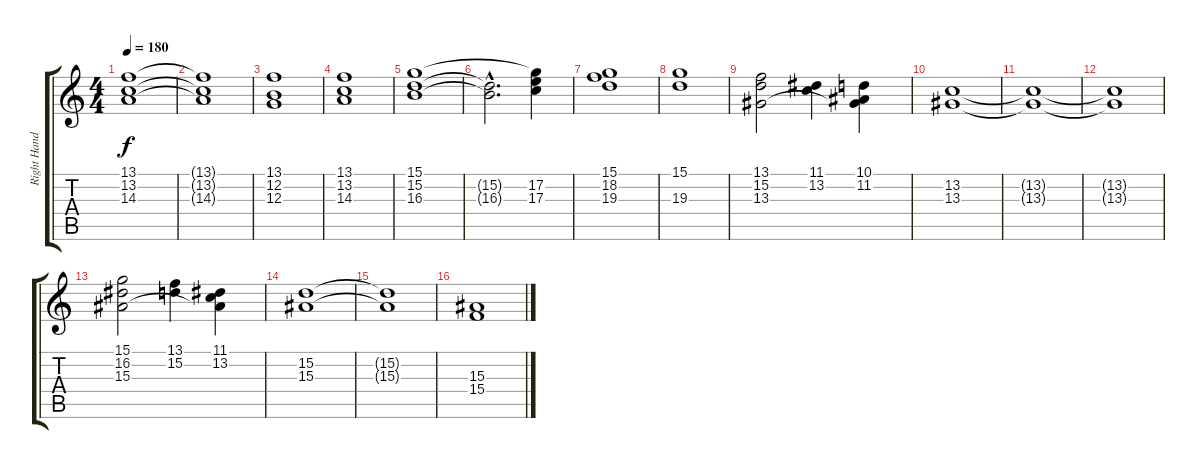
\track ("Right Hand" "Right Hand") {instrument acousticgrandpiano}
\staff {score tabs}
\tuning (E4 B3 G3 D3 A2 E2) {hide}
\ts (4 4)
\tempo 180
\clef g2
\ks c
(13.1 13.2 14.3).1{dy f} |
(13.1{t} 13.2{t} 14.3{t}).1 |
(13.1 12.2 12.3).1 |
(13.1 13.2 14.3).1 |
(15.1 15.2 16.3).1 |
(15.2{hac t} 16.3{hac t}).2{d} (15.1{t} 17.2 17.3).4 |
(15.1 18.2 19.3).1 |
(15.1 19.3).1 |
(13.1 15.2 13.3).2 (11.1 13.2).4 (10.1 11.2 13.3{t}).4 |
(13.2 13.3).1 |
(13.2{t} 13.3{t}).1 |
(13.2{t} 13.3{t}).1 |
(15.1 16.2 15.3).2 (13.1 15.2).4 (11.1 13.2 15.3{t}).4 |
(15.2 15.3).1 |
(15.2{t} 15.3{t}).1 |
(15.3 15.4).1
